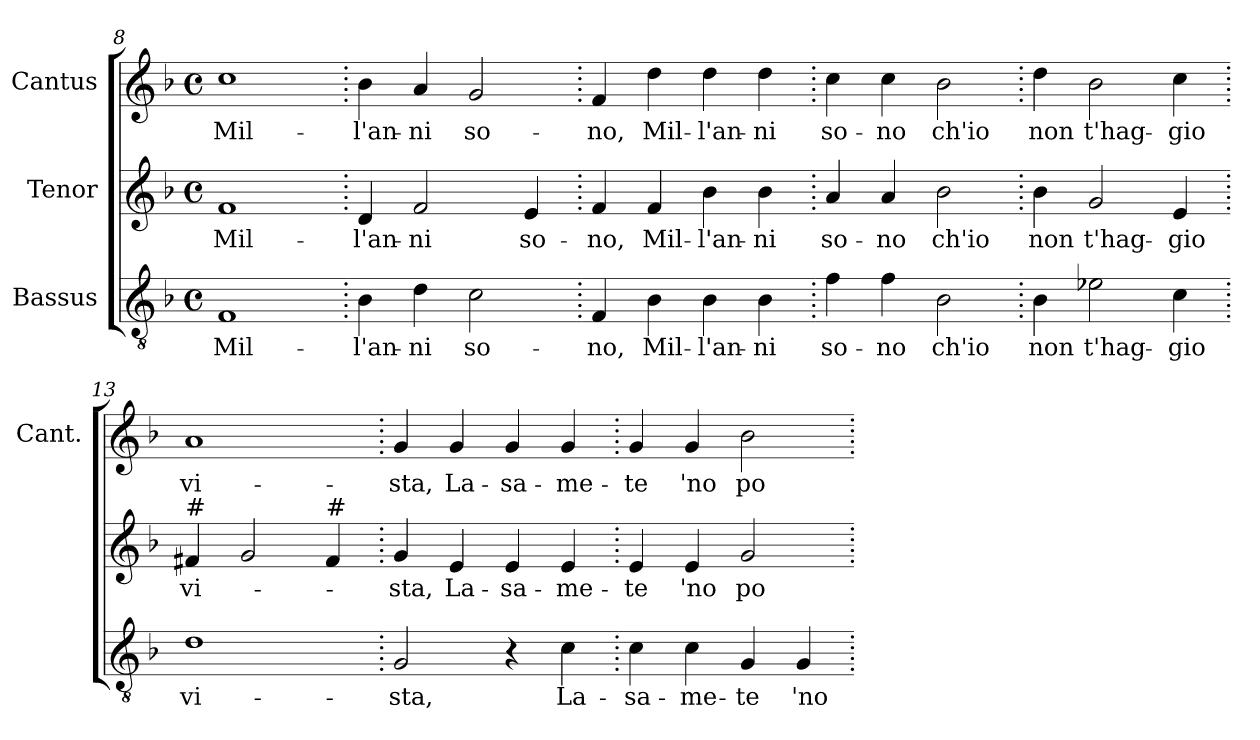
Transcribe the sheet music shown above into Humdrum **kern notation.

**kern	**text	**kern	**text	**kern	**text
*part3	*part3	*part2	*part2	*part1	*part1
*staff3	*staff3	*staff2	*staff2	*staff1	*staff1
*I"Bassus	*	*I"Tenor	*	*I"Cantus	*
*	*	*	*	*I'Cant.	*
*clefGv2	*	*clefG2	*	*clefG2	*
*ITrd7c12	*	*	*	*	*
*k[b-]	*	*k[b-]	*	*k[b-]	*
*F:	*	*F:	*	*F:	*
*M4/4	*	*M4/4	*	*M4/4	*
*met(c)	*	*met(c)	*	*met(c)	*
=8	=8	=8	=8	=8	=8
!	!LO:LY:b:color=#000000	!	!	!	!
!	!	!	!LO:LY:b:color=#000000	!	!
!	!	!	!	!	!LO:LY:b:color=#000000
1FFi	Mil-	1fi	Mil-	1cci	Mil-
=9.	=9.	=9.	=9.	=9.	=9.
!	!LO:LY:b:color=#000000	!	!	!	!
!	!	!	!LO:LY:b:color=#000000	!	!
!	!	!	!	!	!LO:LY:b:color=#000000
4BB-i\	-l'an-	4di/	-l'an-	4b-i\	-l'an-
!	!LO:LY:b:color=#000000	!	!	!	!
!	!	!	!LO:LY:b:color=#000000	!	!
!	!	!	!	!	!LO:LY:b:color=#000000
4Di\	-ni	2fi/	-ni	4ai/	-ni
!	!LO:LY:b:color=#000000	!	!	!	!
!	!	!	!	!	!LO:LY:b:color=#000000
2Ci\	so-	.	.	2gi/	so-
!	!	!	!LO:LY:b:color=#000000	!	!
.	.	4ei/	so-	.	.
=10.	=10.	=10.	=10.	=10.	=10.
!	!LO:LY:b:color=#000000	!	!	!	!
!	!	!	!LO:LY:b:color=#000000	!	!
!	!	!	!	!	!LO:LY:b:color=#000000
4FFi/	-no,	4fi/	-no,	4fi/	-no,
!	!LO:LY:b:color=#000000	!	!	!	!
!	!	!	!LO:LY:b:color=#000000	!	!
!	!	!	!	!	!LO:LY:b:color=#000000
4BB-i\	Mil-	4fi/	Mil-	4ddi\	Mil-
!	!LO:LY:b:color=#000000	!	!	!	!
!	!	!	!LO:LY:b:color=#000000	!	!
!	!	!	!	!	!LO:LY:b:color=#000000
4BB-i\	-l'an-	4b-i\	-l'an-	4ddi\	-l'an-
!	!LO:LY:b:color=#000000	!	!	!	!
!	!	!	!LO:LY:b:color=#000000	!	!
!	!	!	!	!	!LO:LY:b:color=#000000
4BB-i\	-ni	4b-i\	-ni	4ddi\	-ni
=11.	=11.	=11.	=11.	=11.	=11.
!	!LO:LY:b:color=#000000	!	!	!	!
!	!	!	!LO:LY:b:color=#000000	!	!
!	!	!	!	!	!LO:LY:b:color=#000000
4Fi\	so-	4ai/	so-	4cci\	so-
!	!LO:LY:b:color=#000000	!	!	!	!
!	!	!	!LO:LY:b:color=#000000	!	!
!	!	!	!	!	!LO:LY:b:color=#000000
4Fi\	-no	4ai/	-no	4cci\	-no
!	!LO:LY:b:color=#000000	!	!	!	!
!	!	!	!LO:LY:b:color=#000000	!	!
!	!	!	!	!	!LO:LY:b:color=#000000
2BB-i\	ch'io	2b-i\	ch'io	2b-i\	ch'io
=12.	=12.	=12.	=12.	=12.	=12.
!	!LO:LY:b:color=#000000	!	!	!	!
!	!	!	!LO:LY:b:color=#000000	!	!
!	!	!	!	!	!LO:LY:b:color=#000000
4BB-i\	non	4b-i\	non	4ddi\	non
!	!LO:LY:b:color=#000000	!	!	!	!
!	!	!	!LO:LY:b:color=#000000	!	!
!	!	!	!	!	!LO:LY:b:color=#000000
2E-Xi\	t'hag-	2gi/	t'hag-	2b-i\	t'hag-
!	!LO:LY:b:color=#000000	!	!	!	!
!	!	!	!LO:LY:b:color=#000000	!	!
!	!	!	!	!	!LO:LY:b:color=#000000
4Ci\	-gio	4ei/	-gio	4cci\	-gio
!!LO:LB:g=z
=13.	=13.	=13.	=13.	=13.	=13.
!	!LO:LY:b:color=#000000	!	!	!	!
!	!	!	!LO:LY:b:color=#000000	!	!
!	!	!LO:TX:a:t=#	!	!	!
!	!	!	!	!	!LO:LY:b:color=#000000
1Di	vi-	4f#i/	vi-	1ai	vi-
.	.	2gi/	.	.	.
!	!	!LO:TX:a:t=#	!	!	!
.	.	4f#i/	.	.	.
=14.	=14.	=14.	=14.	=14.	=14.
!	!LO:LY:b:color=#000000	!	!	!	!
!	!	!	!LO:LY:b:color=#000000	!	!
!	!	!	!	!	!LO:LY:b:color=#000000
2GGi/	-sta,	4gi/	-sta,	4gi/	-sta,
!	!	!	!LO:LY:b:color=#000000	!	!
!	!	!	!	!	!LO:LY:b:color=#000000
.	.	4ei/	La-	4gi/	La-
!	!	!	!LO:LY:b:color=#000000	!	!
!	!	!	!	!	!LO:LY:b:color=#000000
4r	.	4ei/	-sa-	4gi/	-sa-
!	!LO:LY:b:color=#000000	!	!	!	!
!	!	!	!LO:LY:b:color=#000000	!	!
!	!	!	!	!	!LO:LY:b:color=#000000
4Ci\	La-	4ei/	-me-	4gi/	-me-
=15.	=15.	=15.	=15.	=15.	=15.
!	!LO:LY:b:color=#000000	!	!	!	!
!	!	!	!LO:LY:b:color=#000000	!	!
!	!	!	!	!	!LO:LY:b:color=#000000
4Ci\	-sa-	4ei/	-te	4gi/	-te
!	!LO:LY:b:color=#000000	!	!	!	!
!	!	!	!LO:LY:b:color=#000000	!	!
!	!	!	!	!	!LO:LY:b:color=#000000
4Ci\	-me-	4ei/	'no	4gi/	'no
!	!LO:LY:b:color=#000000	!	!	!	!
!	!	!	!LO:LY:b:color=#000000	!	!
!	!	!	!	!	!LO:LY:b:color=#000000
4GGi/	-te	2gi/	po-	2b-i\	po-
!	!LO:LY:b:color=#000000	!	!	!	!
4GGi/	'no	.	.	.	.
=.	=.	=.	=.	=.	=.
*-	*-	*-	*-	*-	*-
